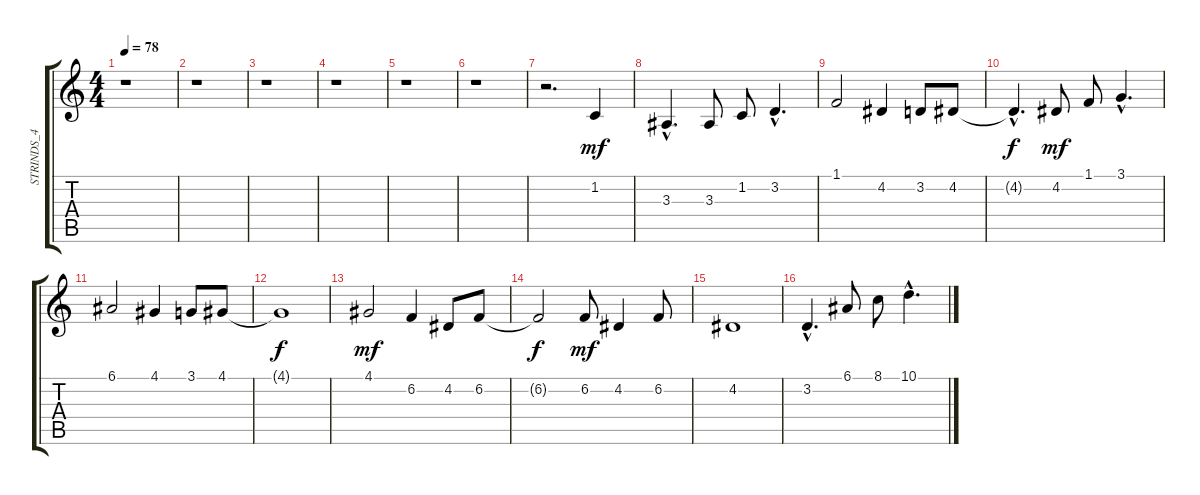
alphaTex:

\track ("STRINDS_4" "STRINDS_4") {instrument stringensemble1}
\staff {score tabs}
\tuning (E4 B3 G3 D3 A2 E2) {hide}
\ts (4 4)
\tempo 78
\clef g2
\ks c
r.1{dy mf} |
r.1 |
r.1 |
r.1 |
r.1 |
r.1 |
r.2{d} 1.2.4{balance 10} |
3.3{hac}.4{d} 3.3.8 1.2.8 3.2{hac}.4{d} |
1.1.2 4.2.4 3.2.8 4.2.8 |
4.2{hac t}.4{d dy f} 4.2.8{dy mf} 1.1.8 3.1{hac}.4{d} |
6.1.2 4.1.4 3.1.8 4.1.8 |
4.1{t}.1{dy f} |
4.1.2{dy mf} 6.2.4 4.2.8 6.2.8 |
6.2{t}.2{dy f} 6.2.8{dy mf} 4.2.4 6.2.8 |
4.2.1 |
3.2{hac}.4{d} 6.1.8 8.1.8 10.1{hac}.4{d}
